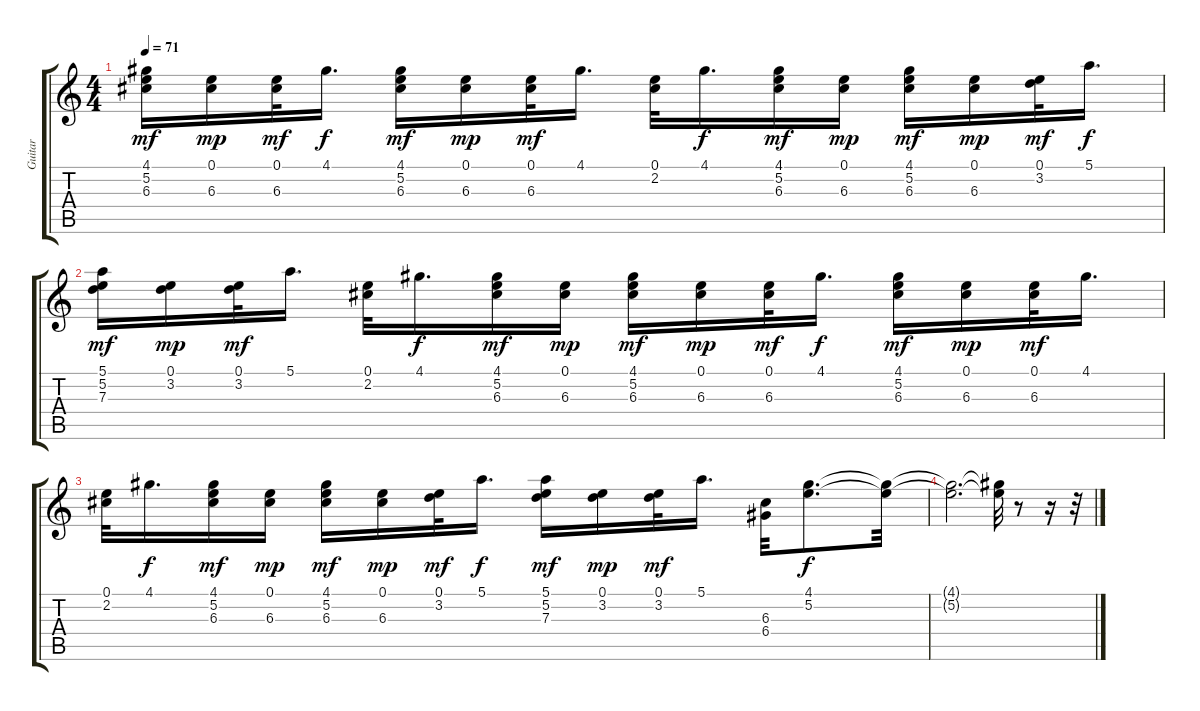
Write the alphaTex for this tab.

\track ("Guitar" "Guitar") {instrument acousticguitarsteel}
\staff {score tabs}
\tuning (E4 B3 G3 D3 A2 E2) {hide}
\ts (4 4)
\tempo 71
\clef g2
\ks c
(4.1 5.2 6.3).16{dy mf} (0.1 6.3).16{dy mp} (0.1 6.3).32{dy mf} 4.1.16{d dy f} (4.1 5.2 6.3).16{dy mf} (0.1 6.3).16{dy mp} (0.1 6.3).32{dy mf} 4.1.16{d} (0.1 2.2).32 4.1.16{d dy f} (4.1 5.2 6.3).16{dy mf} (0.1 6.3).16{dy mp} (4.1 5.2 6.3).16{dy mf} (0.1 6.3).16{dy mp} (0.1 3.2).32{dy mf} 5.1.16{d dy f} |
(5.1 5.2 7.3).16{dy mf} (0.1 3.2).16{dy mp} (0.1 3.2).32{dy mf} 5.1.16{d} (0.1 2.2).32 4.1.16{d dy f} (4.1 5.2 6.3).16{dy mf} (0.1 6.3).16{dy mp} (4.1 5.2 6.3).16{dy mf} (0.1 6.3).16{dy mp} (0.1 6.3).32{dy mf} 4.1.16{d dy f} (4.1 5.2 6.3).16{dy mf} (0.1 6.3).16{dy mp} (0.1 6.3).32{dy mf} 4.1.16{d} |
(0.1 2.2).32 4.1.16{d dy f} (4.1 5.2 6.3).16{dy mf} (0.1 6.3).16{dy mp} (4.1 5.2 6.3).16{dy mf} (0.1 6.3).16{dy mp} (0.1 3.2).32{dy mf} 5.1.16{d dy f} (5.1 5.2 7.3).16{dy mf} (0.1 3.2).16{dy mp} (0.1 3.2).32{dy mf} 5.1.16{d} (6.3 6.4).32 (4.1 5.2).8{d dy f} (4.1{t} 5.2{t}).32 |
(4.1{t} 5.2{t}).2{d} (4.1{t} 5.2{t}).32 r.8 r.16 r.32
